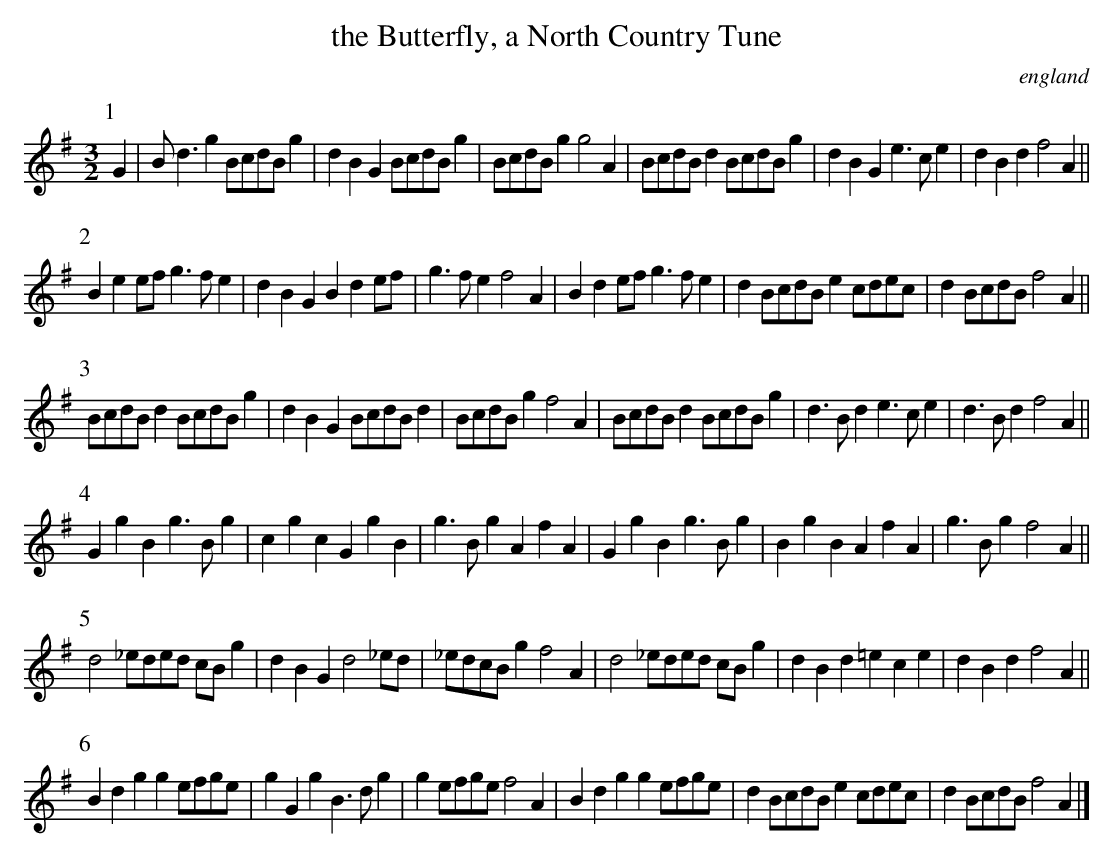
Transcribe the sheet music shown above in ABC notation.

X:1
T:the Butterfly, a North Country Tune
O:england
M:3/2
L:1/8
K:G
P:1
G2| B d3 g2 BcdB g2 | d2 B2 G2 BcdB g2 | BcdB  g2 g4 A2 |\
BcdB d2 BcdB g2 | d2 B2 G2 e3 c e2 | d2 B2 d2 f4 A2 ||
P:2
B2 e2 ef g3 f e2| d2 B2 G2 B2 d2 ef| g3 f e2 f4 A2 |\
B2 d2 ef g3 f e2| d2 BcdB  e2 cdec | d2 BcdB f4 A2 ||
P:3
BcdB d2 BcdB g2 | d2 B2 G2 BcdB d2 | BcdB g2 f4 A2 |\
BcdB d2 BcdB g2 | d3 B  d2 e3 c e2 | d3 B d2 f4 A2 ||
P: 4
G2 g2 B2 g3 B g2 | c2 g2 c2 G2 g2 B2| g3 B g2 A2 f2 A2 |\
G2 g2 B2 g3 B g2 | B2 g2 B2 A2 f2 A2| g3 B g2 f4    A2 ||
P:5
d4 _eded   cB g2 | d2 B2 G2 d4   _ed| _edcB g2 f4   A2 |\
d4 _eded   cB g2 | d2 B2 d2 =e2 c2 e2|d2 B2 d2 f4   A2 ||
P:6
B2 d2 g2 g2 efge | g2 G2 g2 B3 d g2 | g2 efge  f4   A2 |\
B2 d2 g2 g2 efge | d2 BcdB  e2 cdec | d2 BcdB  f4   A2 |]
